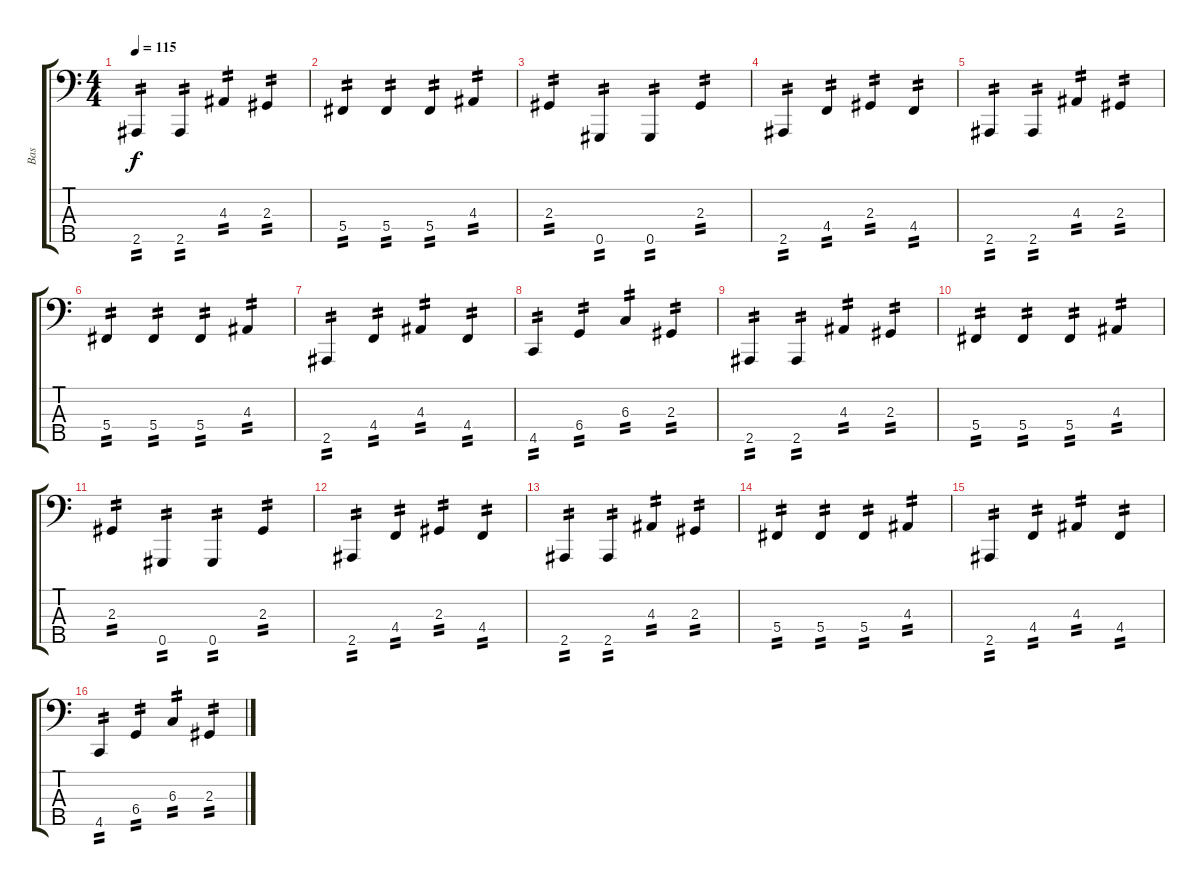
\track ("Bas" "Bas") {instrument electricbassfinger}
\staff {score tabs}
\tuning (E2 B1 Gb1 Db1 Ab0) {hide}
\ts (4 4)
\tempo 115
\clef f4
\ks c
2.5.4{tp 2 dy f} 2.5.4{tp 2} 4.3.4{tp 2} 2.3.4{tp 2} |
5.4.4{tp 2} 5.4.4{tp 2} 5.4.4{tp 2} 4.3.4{tp 2} |
2.3.4{tp 2} 0.5.4{tp 2} 0.5.4{tp 2} 2.3.4{tp 2} |
2.5.4{tp 2} 4.4.4{tp 2} 2.3.4{tp 2} 4.4.4{tp 2} |
2.5.4{tp 2} 2.5.4{tp 2} 4.3.4{tp 2} 2.3.4{tp 2} |
5.4.4{tp 2} 5.4.4{tp 2} 5.4.4{tp 2} 4.3.4{tp 2} |
2.5.4{tp 2} 4.4.4{tp 2} 4.3.4{tp 2} 4.4.4{tp 2} |
4.5.4{tp 2} 6.4.4{tp 2} 6.3.4{tp 2} 2.3.4{tp 2} |
2.5.4{tp 2} 2.5.4{tp 2} 4.3.4{tp 2} 2.3.4{tp 2} |
5.4.4{tp 2} 5.4.4{tp 2} 5.4.4{tp 2} 4.3.4{tp 2} |
2.3.4{tp 2} 0.5.4{tp 2} 0.5.4{tp 2} 2.3.4{tp 2} |
2.5.4{tp 2} 4.4.4{tp 2} 2.3.4{tp 2} 4.4.4{tp 2} |
2.5.4{tp 2} 2.5.4{tp 2} 4.3.4{tp 2} 2.3.4{tp 2} |
5.4.4{tp 2} 5.4.4{tp 2} 5.4.4{tp 2} 4.3.4{tp 2} |
2.5.4{tp 2} 4.4.4{tp 2} 4.3.4{tp 2} 4.4.4{tp 2} |
4.5.4{tp 2} 6.4.4{tp 2} 6.3.4{tp 2} 2.3.4{tp 2}
